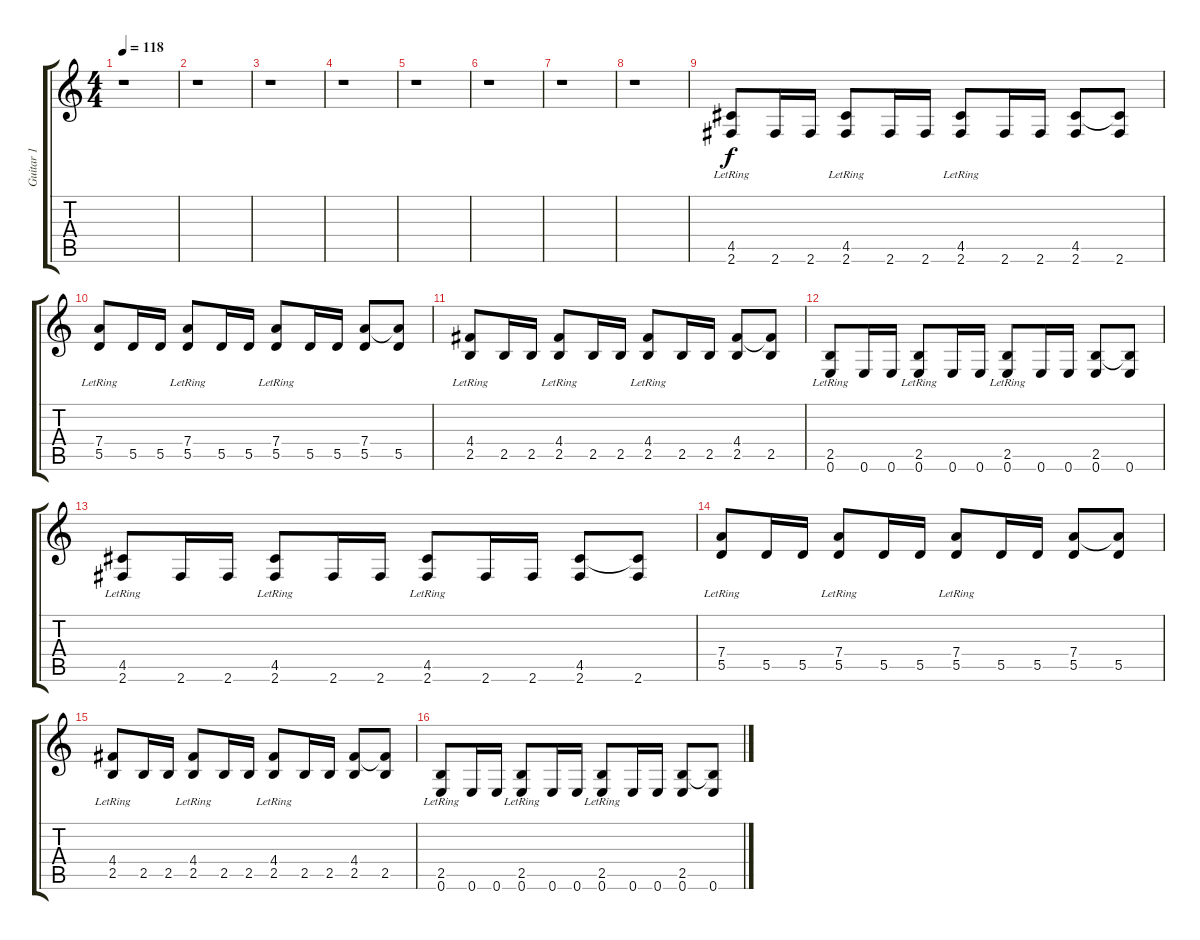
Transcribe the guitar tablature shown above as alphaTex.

\track ("Guitar 1" "Guitar 1") {instrument distortionguitar}
\staff {score tabs}
\tuning (E4 B3 G3 D3 A2 E2) {hide}
\ts (4 4)
\tempo 118
\clef g2
\ks c
r.1{dy f} |
r.1 |
r.1 |
r.1 |
r.1 |
r.1 |
r.1 |
r.1 |
(4.5{lr} 2.6).8 2.6.16 2.6.16 (4.5{lr} 2.6).8 2.6.16 2.6.16 (4.5{lr} 2.6).8 2.6.16 2.6.16 (4.5 2.6).8 (4.5{t} 2.6).8 |
(7.4{lr} 5.5).8 5.5.16 5.5.16 (7.4{lr} 5.5).8 5.5.16 5.5.16 (7.4{lr} 5.5).8 5.5.16 5.5.16 (7.4 5.5).8 (7.4{t} 5.5).8 |
(4.4{lr} 2.5).8 2.5.16 2.5.16 (4.4{lr} 2.5).8 2.5.16 2.5.16 (4.4{lr} 2.5).8 2.5.16 2.5.16 (4.4 2.5).8 (4.4{t} 2.5).8 |
(2.5{lr} 0.6).8 0.6.16 0.6.16 (2.5{lr} 0.6).8 0.6.16 0.6.16 (2.5{lr} 0.6).8 0.6.16 0.6.16 (2.5 0.6).8 (2.5{t} 0.6).8 |
(4.5{lr} 2.6).8 2.6.16 2.6.16 (4.5{lr} 2.6).8 2.6.16 2.6.16 (4.5{lr} 2.6).8 2.6.16 2.6.16 (4.5 2.6).8 (4.5{t} 2.6).8 |
(7.4{lr} 5.5).8 5.5.16 5.5.16 (7.4{lr} 5.5).8 5.5.16 5.5.16 (7.4{lr} 5.5).8 5.5.16 5.5.16 (7.4 5.5).8 (7.4{t} 5.5).8 |
(4.4{lr} 2.5).8 2.5.16 2.5.16 (4.4{lr} 2.5).8 2.5.16 2.5.16 (4.4{lr} 2.5).8 2.5.16 2.5.16 (4.4 2.5).8 (4.4{t} 2.5).8 |
(2.5{lr} 0.6).8 0.6.16 0.6.16 (2.5{lr} 0.6).8 0.6.16 0.6.16 (2.5{lr} 0.6).8 0.6.16 0.6.16 (2.5 0.6).8 (2.5{t} 0.6).8
